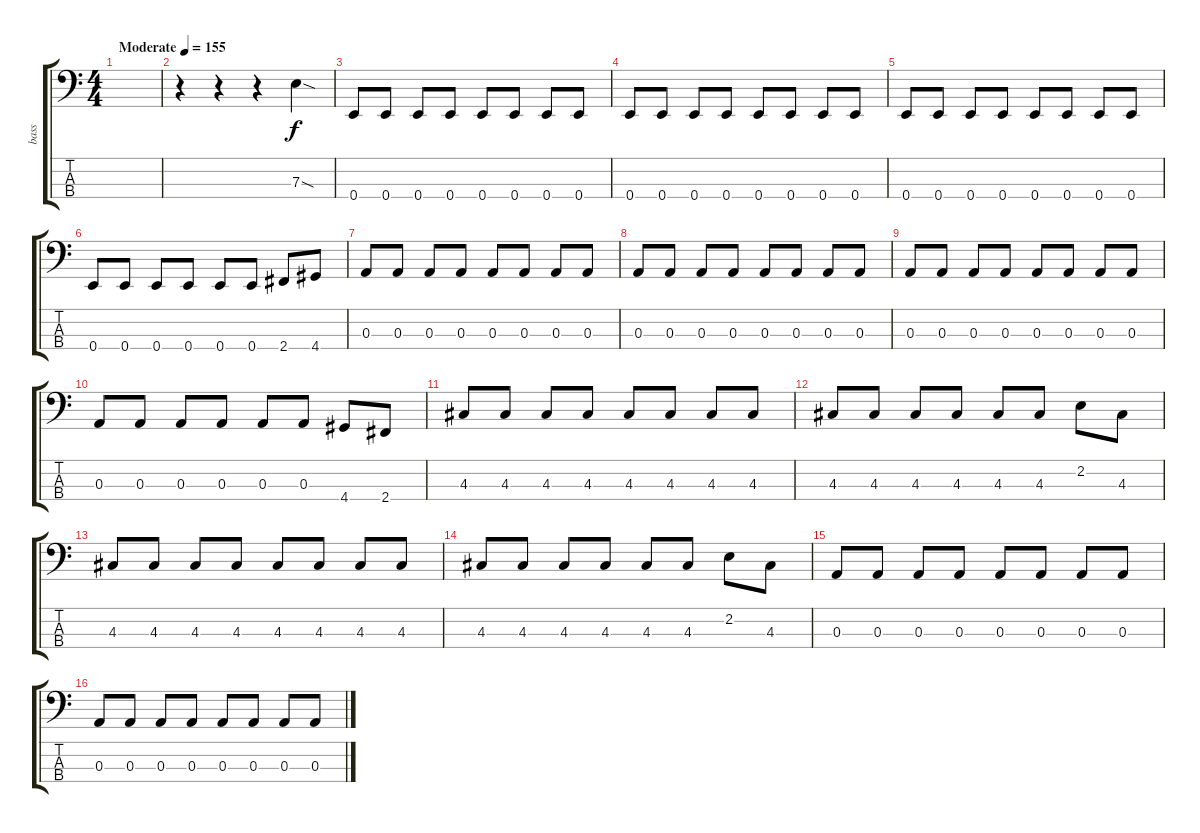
\track ("bass" "bass") {instrument electricbassfinger}
\staff {score tabs}
\tuning (G2 D2 A1 E1) {hide}
\ts (4 4)
\tempo (155 "Moderate")
\clef f4
\ks c
|
r.4 r.4 r.4 7.3{sod}.4 |
0.4.8 0.4.8 0.4.8 0.4.8 0.4.8 0.4.8 0.4.8 0.4.8 |
0.4.8 0.4.8 0.4.8 0.4.8 0.4.8 0.4.8 0.4.8 0.4.8 |
0.4.8 0.4.8 0.4.8 0.4.8 0.4.8 0.4.8 0.4.8 0.4.8 |
0.4.8 0.4.8 0.4.8 0.4.8 0.4.8 0.4.8 2.4.8 4.4.8 |
0.3.8 0.3.8 0.3.8 0.3.8 0.3.8 0.3.8 0.3.8 0.3.8 |
0.3.8 0.3.8 0.3.8 0.3.8 0.3.8 0.3.8 0.3.8 0.3.8 |
0.3.8 0.3.8 0.3.8 0.3.8 0.3.8 0.3.8 0.3.8 0.3.8 |
0.3.8 0.3.8 0.3.8 0.3.8 0.3.8 0.3.8 4.4.8 2.4.8 |
4.3.8 4.3.8 4.3.8 4.3.8 4.3.8 4.3.8 4.3.8 4.3.8 |
4.3.8 4.3.8 4.3.8 4.3.8 4.3.8 4.3.8 2.2.8 4.3.8 |
4.3.8 4.3.8 4.3.8 4.3.8 4.3.8 4.3.8 4.3.8 4.3.8 |
4.3.8 4.3.8 4.3.8 4.3.8 4.3.8 4.3.8 2.2.8 4.3.8 |
0.3.8 0.3.8 0.3.8 0.3.8 0.3.8 0.3.8 0.3.8 0.3.8 |
0.3.8 0.3.8 0.3.8 0.3.8 0.3.8 0.3.8 0.3.8 0.3.8
